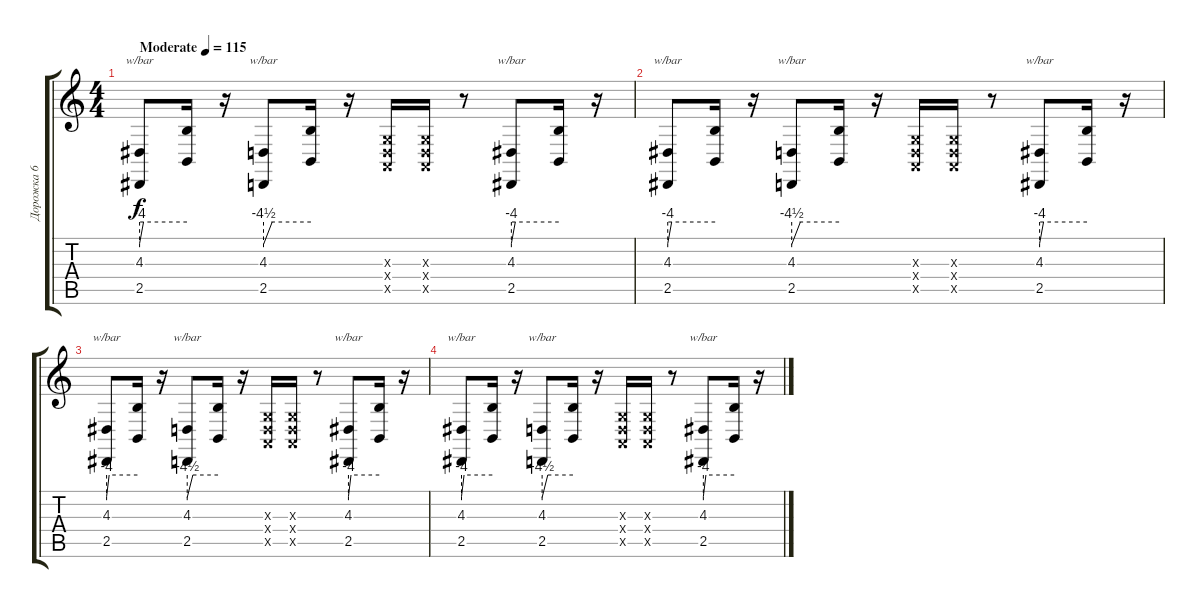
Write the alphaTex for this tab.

\track ("Дорожка 6" "Дорожка 6") {instrument lead5charang}
\staff {score tabs}
\tuning (E4 B3 G3 D3 A2 D2) {hide}
\ts (4 4)
\tempo (115 "Moderate")
\clef g2
\ks c
(4.3 2.5).8{tbe (custom default 0 -16 5 0 60 0) dy f instrument lead5charang} (4.3{t} 2.5{t}).16 r.16 (4.3 2.5).8{tbe (custom default 0 -18 11 0 60 0)} (4.3{t} 2.5{t}).16 r.16 (0.3{x} 0.4{x} 0.5{x}).16 (0.3{x} 0.4{x} 0.5{x}).16 r.8 (4.3 2.5).8{tbe (custom default 0 -16 5 0 60 0)} (4.3{t} 2.5{t}).16 r.16 |
(4.3 2.5).8{tbe (custom default 0 -16 5 0 60 0)} (4.3{t} 2.5{t}).16 r.16 (4.3 2.5).8{tbe (custom default 0 -18 11 0 60 0)} (4.3{t} 2.5{t}).16 r.16 (0.3{x} 0.4{x} 0.5{x}).16 (0.3{x} 0.4{x} 0.5{x}).16 r.8 (4.3 2.5).8{tbe (custom default 0 -16 5 0 60 0)} (4.3{t} 2.5{t}).16 r.16 |
(4.3 2.5).8{tbe (custom default 0 -16 5 0 60 0)} (4.3{t} 2.5{t}).16 r.16 (4.3 2.5).8{tbe (custom default 0 -18 11 0 60 0)} (4.3{t} 2.5{t}).16 r.16 (0.3{x} 0.4{x} 0.5{x}).16 (0.3{x} 0.4{x} 0.5{x}).16 r.8 (4.3 2.5).8{tbe (custom default 0 -16 5 0 60 0)} (4.3{t} 2.5{t}).16 r.16 |
(4.3 2.5).8{tbe (custom default 0 -16 5 0 60 0)} (4.3{t} 2.5{t}).16 r.16 (4.3 2.5).8{tbe (custom default 0 -18 11 0 60 0)} (4.3{t} 2.5{t}).16 r.16 (0.3{x} 0.4{x} 0.5{x}).16 (0.3{x} 0.4{x} 0.5{x}).16 r.8 (4.3 2.5).8{tbe (custom default 0 -16 5 0 60 0)} (4.3{t} 2.5{t}).16 r.16
